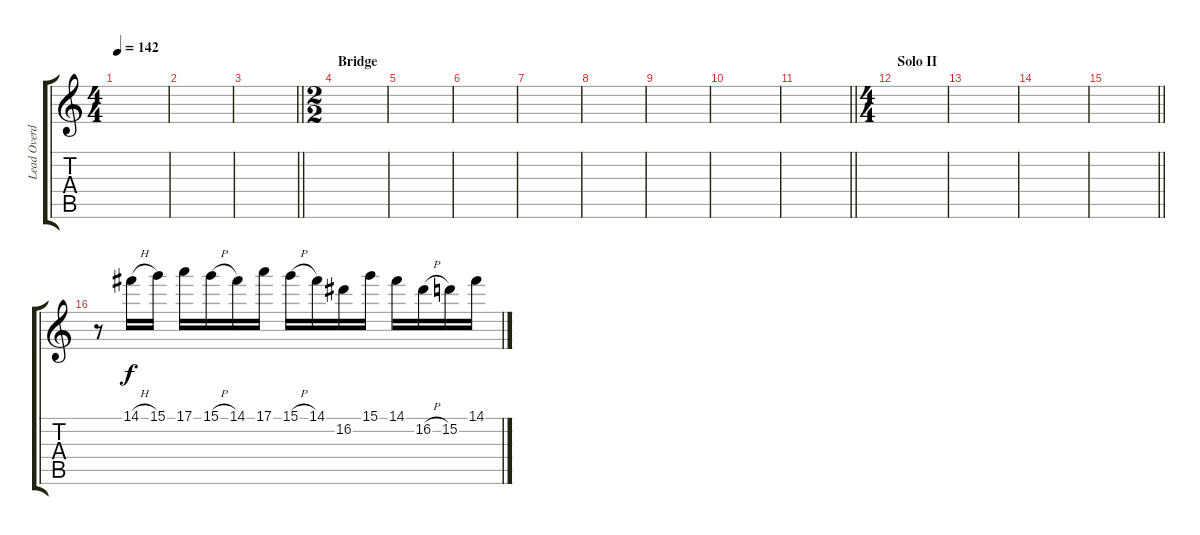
\track ("Lead Overdub" "Lead Overd") {instrument distortionguitar}
\staff {score tabs}
\tuning (E4 B3 G3 D3 A2 E2) {hide}
\ts (4 4)
\tempo 142
\clef g2
\ks c
|
|
\barLineRight lightlight
|
\ts (2 2)
\section ("" "Bridge")
|
|
|
|
|
|
|
\barLineRight lightlight
|
\ts (4 4)
\section ("" "Solo II")
|
|
|
\barLineRight lightlight
|
r.8 14.1{h}.16 15.1.16 17.1.16 15.1{h}.16 14.1.16 17.1.16 15.1{h}.16 14.1.16 16.2.16 15.1.16 14.1.16 16.2{h}.16 15.2.16 14.1.16
